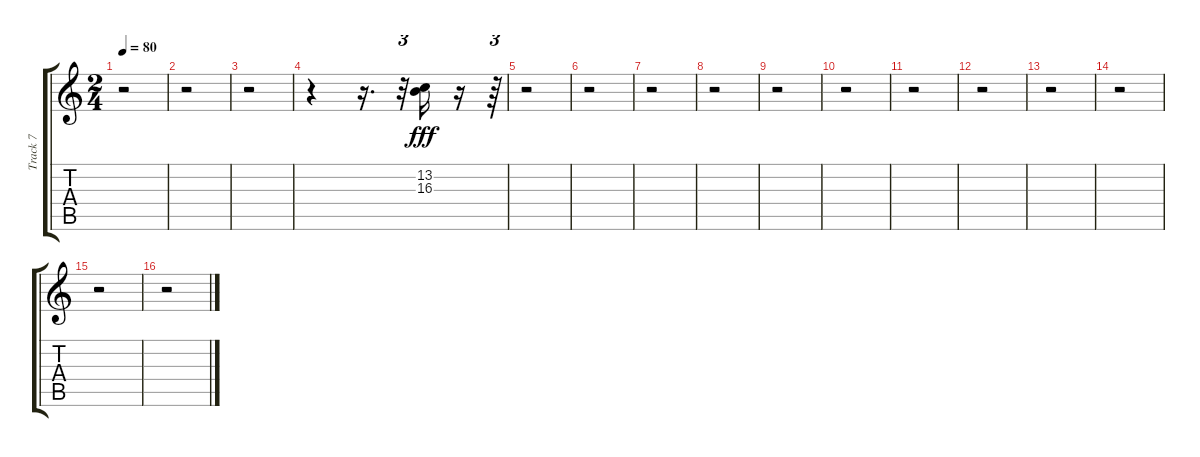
\track ("Track 7" "Track 7") {instrument altosax}
\staff {score tabs}
\tuning (E4 B3 G3 D3 A2 E2) {hide}
\ts (2 4)
\tempo 80
\clef g2
\ks c
r.2{dy fff} |
r.2 |
r.2 |
r.4 r.16{d} r.32{tu (3 2)} (13.2 16.3).16 r.16 r.64{tu (3 2)} |
r.2 |
r.2 |
r.2 |
r.2 |
r.2 |
r.2 |
r.2 |
r.2 |
r.2 |
r.2 |
r.2 |
r.2
